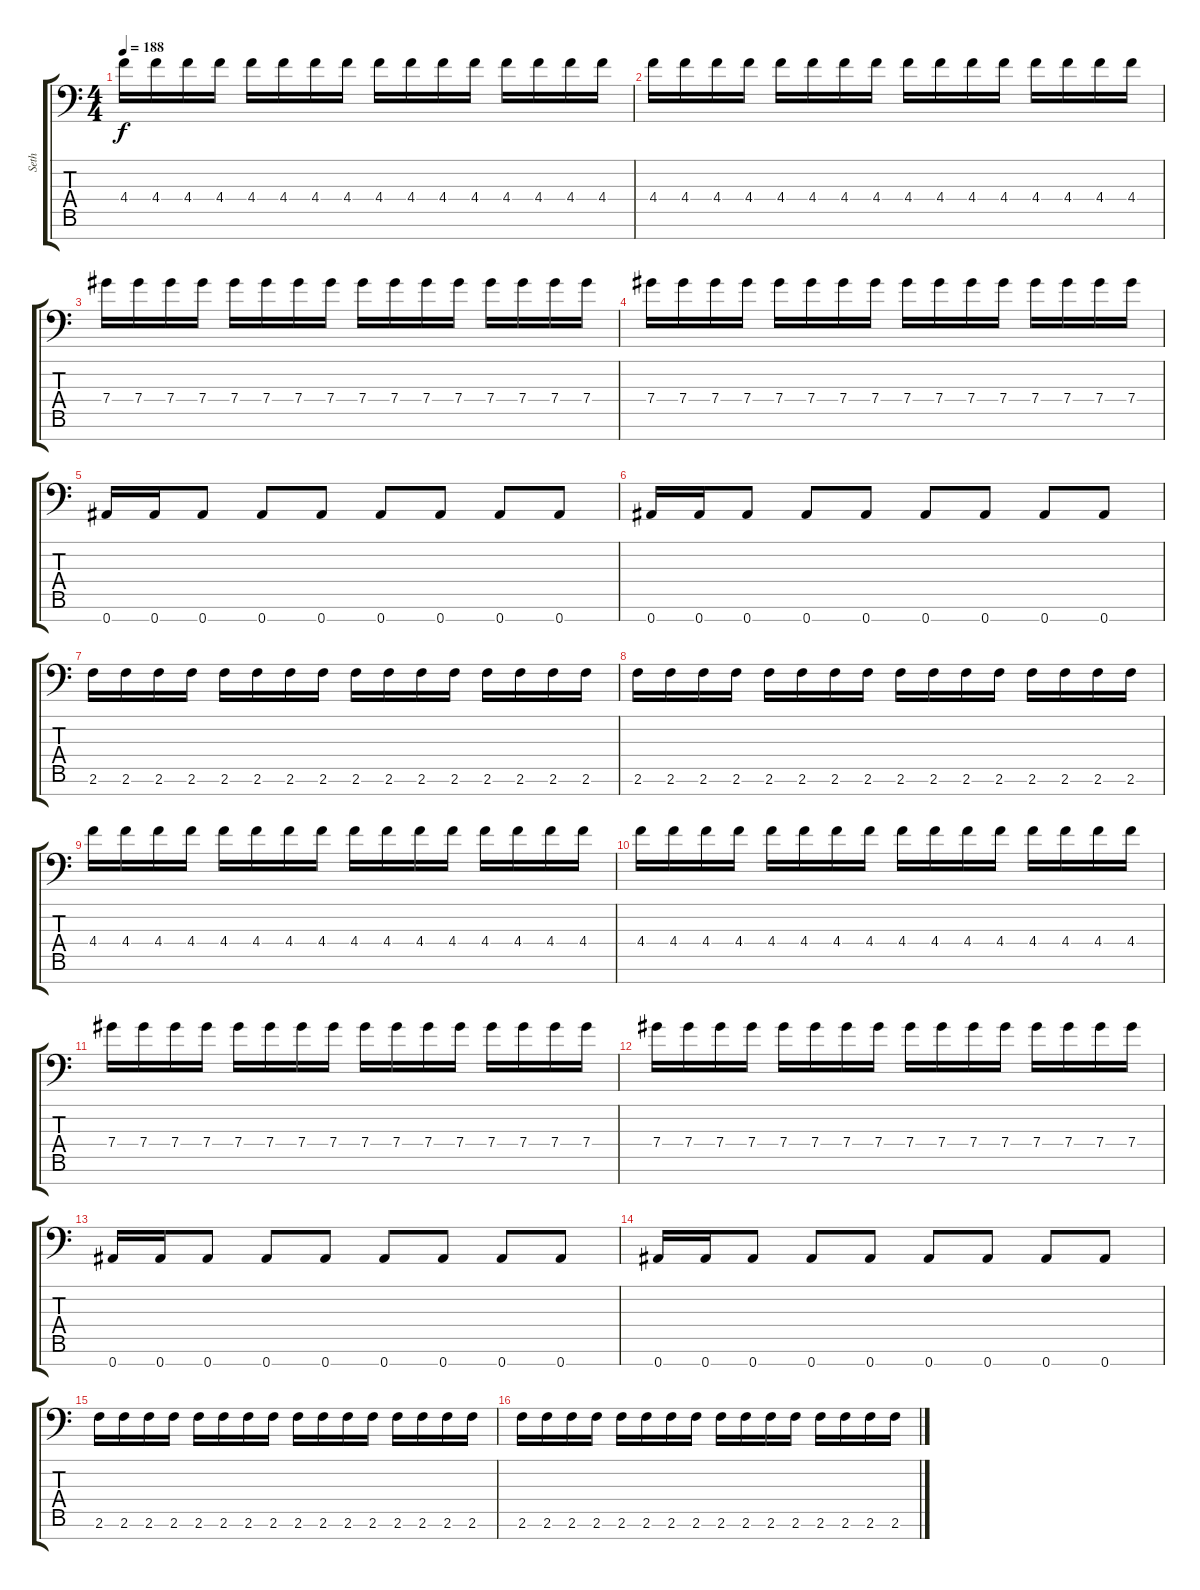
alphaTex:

\track ("Seth" "Seth") {instrument distortionguitar}
\staff {score tabs}
\tuning (Eb4 Bb3 Gb3 Db3 Ab2 Eb2 Bb1) {hide}
\ts (4 4)
\tempo 188
\clef f4
\ks c
4.4.16{dy f} 4.4.16 4.4.16 4.4.16 4.4.16 4.4.16 4.4.16 4.4.16 4.4.16 4.4.16 4.4.16 4.4.16 4.4.16 4.4.16 4.4.16 4.4.16 |
4.4.16 4.4.16 4.4.16 4.4.16 4.4.16 4.4.16 4.4.16 4.4.16 4.4.16 4.4.16 4.4.16 4.4.16 4.4.16 4.4.16 4.4.16 4.4.16 |
7.4.16 7.4.16 7.4.16 7.4.16 7.4.16 7.4.16 7.4.16 7.4.16 7.4.16 7.4.16 7.4.16 7.4.16 7.4.16 7.4.16 7.4.16 7.4.16 |
7.4.16 7.4.16 7.4.16 7.4.16 7.4.16 7.4.16 7.4.16 7.4.16 7.4.16 7.4.16 7.4.16 7.4.16 7.4.16 7.4.16 7.4.16 7.4.16 |
0.7.16 0.7.16 0.7.8 0.7.8 0.7.8 0.7.8 0.7.8 0.7.8 0.7.8 |
0.7.16 0.7.16 0.7.8 0.7.8 0.7.8 0.7.8 0.7.8 0.7.8 0.7.8 |
2.6.16 2.6.16 2.6.16 2.6.16 2.6.16 2.6.16 2.6.16 2.6.16 2.6.16 2.6.16 2.6.16 2.6.16 2.6.16 2.6.16 2.6.16 2.6.16 |
2.6.16 2.6.16 2.6.16 2.6.16 2.6.16 2.6.16 2.6.16 2.6.16 2.6.16 2.6.16 2.6.16 2.6.16 2.6.16 2.6.16 2.6.16 2.6.16 |
4.4.16 4.4.16 4.4.16 4.4.16 4.4.16 4.4.16 4.4.16 4.4.16 4.4.16 4.4.16 4.4.16 4.4.16 4.4.16 4.4.16 4.4.16 4.4.16 |
4.4.16 4.4.16 4.4.16 4.4.16 4.4.16 4.4.16 4.4.16 4.4.16 4.4.16 4.4.16 4.4.16 4.4.16 4.4.16 4.4.16 4.4.16 4.4.16 |
7.4.16 7.4.16 7.4.16 7.4.16 7.4.16 7.4.16 7.4.16 7.4.16 7.4.16 7.4.16 7.4.16 7.4.16 7.4.16 7.4.16 7.4.16 7.4.16 |
7.4.16 7.4.16 7.4.16 7.4.16 7.4.16 7.4.16 7.4.16 7.4.16 7.4.16 7.4.16 7.4.16 7.4.16 7.4.16 7.4.16 7.4.16 7.4.16 |
0.7.16 0.7.16 0.7.8 0.7.8 0.7.8 0.7.8 0.7.8 0.7.8 0.7.8 |
0.7.16 0.7.16 0.7.8 0.7.8 0.7.8 0.7.8 0.7.8 0.7.8 0.7.8 |
2.6.16 2.6.16 2.6.16 2.6.16 2.6.16 2.6.16 2.6.16 2.6.16 2.6.16 2.6.16 2.6.16 2.6.16 2.6.16 2.6.16 2.6.16 2.6.16 |
2.6.16 2.6.16 2.6.16 2.6.16 2.6.16 2.6.16 2.6.16 2.6.16 2.6.16 2.6.16 2.6.16 2.6.16 2.6.16 2.6.16 2.6.16 2.6.16
